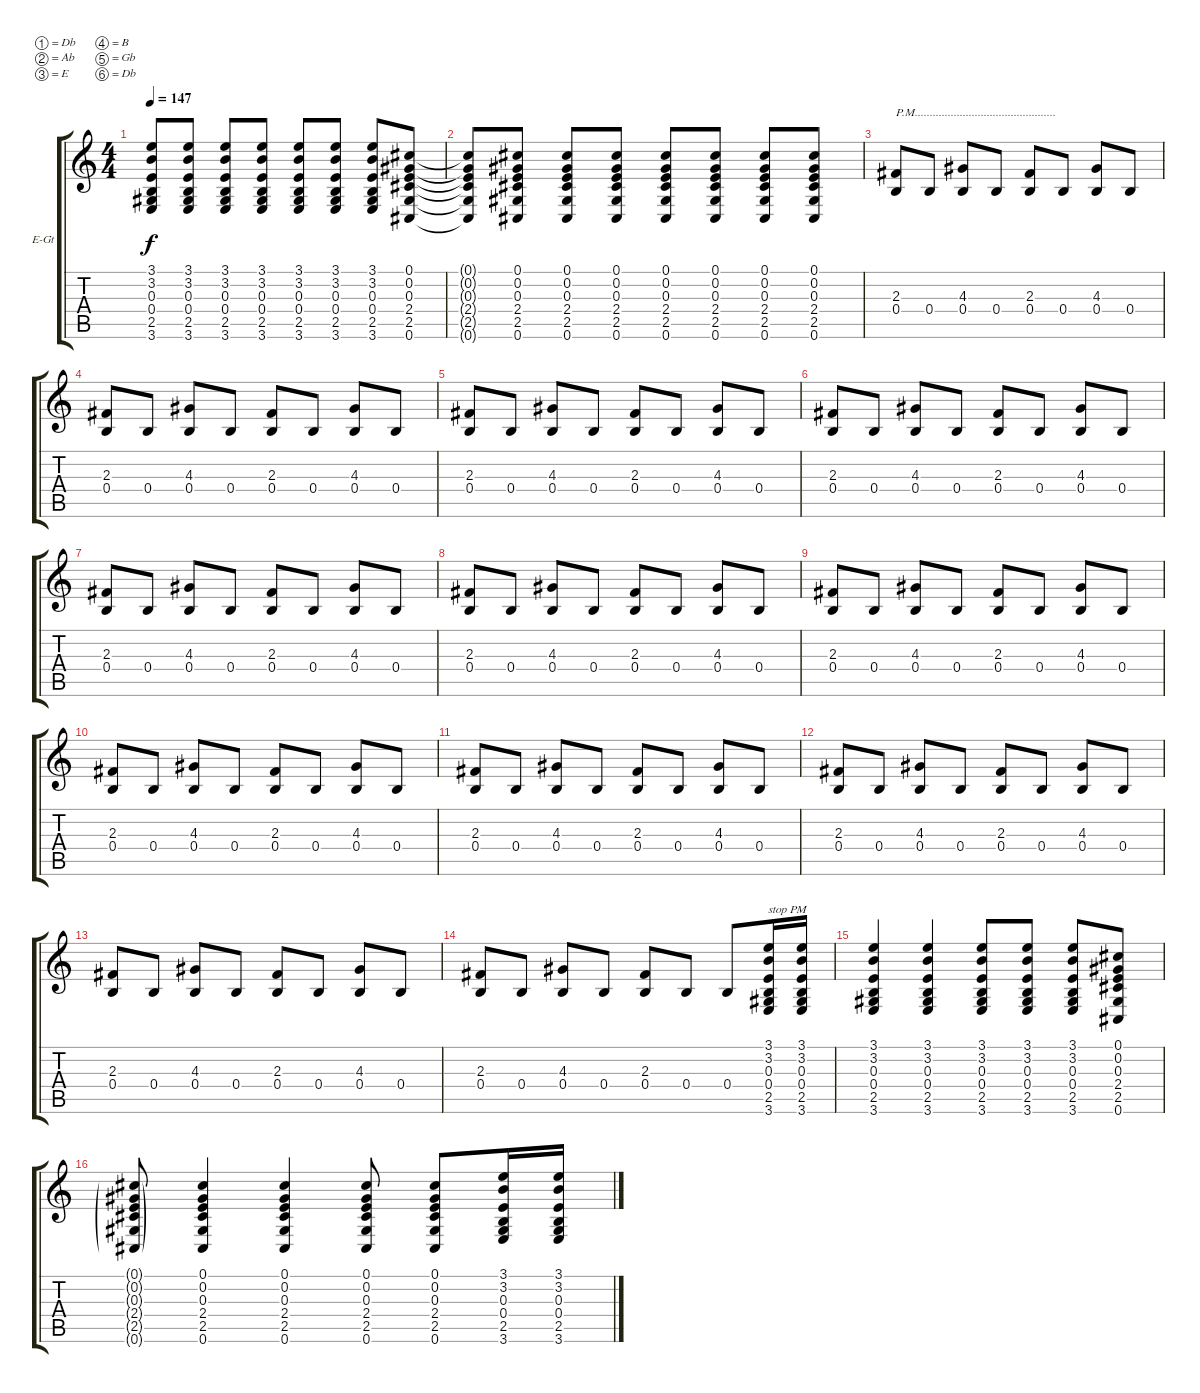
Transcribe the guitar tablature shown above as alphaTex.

\bracketExtendMode groupsimilarinstruments
\firstSystemTrackNameOrientation horizontal
\otherSystemsTrackNameOrientation horizontal
\track ("Guitar 1" "E-Gt") {instrument electricguitarclean}
\staff {score tabs}
\tuning (Db4 Ab3 E3 B2 Gb2 Db2)
\ts (4 4)
\tempo 147
\clef g2
\ks c
(3.1{t} 3.2{t} 0.3{t} 0.4{t} 2.5{t} 3.6{t}).8{dy f} (3.1 3.2 0.3 0.4 2.5 3.6).8 (3.1 3.2 0.3 0.4 2.5 3.6).8 (3.1 3.2 0.3 0.4 2.5 3.6).8 (3.1 3.2 0.3 0.4 2.5 3.6).8 (3.1 3.2 0.3 0.4 2.5 3.6).8 (3.1 3.2 0.3 0.4 2.5 3.6).8 (0.1 0.2 0.3 2.4 2.5 0.6).8 |
(0.1{t} 0.2{t} 0.3{t} 2.4{t} 2.5{t} 0.6{t}).8 (0.1 0.2 0.3 2.4 2.5 0.6).8 (0.1 0.2 0.3 2.4 2.5 0.6).8 (0.1 0.2 0.3 2.4 2.5 0.6).8 (0.1 0.2 0.3 2.4 2.5 0.6).8 (0.1 0.2 0.3 2.4 2.5 0.6).8 (0.1 0.2 0.3 2.4 2.5 0.6).8 (0.1 0.2 0.3 2.4 2.5 0.6).8 |
(2.3 0.4).8{txt "P.M..............................................."} 0.4.8 (4.3 0.4).8 0.4.8 (2.3 0.4).8 0.4.8 (4.3 0.4).8 0.4.8 |
(2.3 0.4).8 0.4.8 (4.3 0.4).8 0.4.8 (2.3 0.4).8 0.4.8 (4.3 0.4).8 0.4.8 |
(2.3 0.4).8 0.4.8 (4.3 0.4).8 0.4.8 (2.3 0.4).8 0.4.8 (4.3 0.4).8 0.4.8 |
(2.3 0.4).8 0.4.8 (4.3 0.4).8 0.4.8 (2.3 0.4).8 0.4.8 (4.3 0.4).8 0.4.8 |
(2.3 0.4).8 0.4.8 (4.3 0.4).8 0.4.8 (2.3 0.4).8 0.4.8 (4.3 0.4).8 0.4.8 |
(2.3 0.4).8 0.4.8 (4.3 0.4).8 0.4.8 (2.3 0.4).8 0.4.8 (4.3 0.4).8 0.4.8 |
(2.3 0.4).8 0.4.8 (4.3 0.4).8 0.4.8 (2.3 0.4).8 0.4.8 (4.3 0.4).8 0.4.8 |
(2.3 0.4).8 0.4.8 (4.3 0.4).8 0.4.8 (2.3 0.4).8 0.4.8 (4.3 0.4).8 0.4.8 |
(2.3 0.4).8 0.4.8 (4.3 0.4).8 0.4.8 (2.3 0.4).8 0.4.8 (4.3 0.4).8 0.4.8 |
(2.3 0.4).8 0.4.8 (4.3 0.4).8 0.4.8 (2.3 0.4).8 0.4.8 (4.3 0.4).8 0.4.8 |
(2.3 0.4).8 0.4.8 (4.3 0.4).8 0.4.8 (2.3 0.4).8 0.4.8 (4.3 0.4).8 0.4.8 |
(2.3 0.4).8 0.4.8 (4.3 0.4).8 0.4.8 (2.3 0.4).8 0.4.8 0.4.8 (3.1 3.2 0.3 0.4 2.5 3.6).16{txt "stop PM"} (3.1 3.2 0.3 0.4 2.5 3.6).16 |
(3.1 3.2 0.3 0.4 2.5 3.6).4 (3.1 3.2 0.3 0.4 2.5 3.6).4 (3.1 3.2 0.3 0.4 2.5 3.6).8 (3.1 3.2 0.3 0.4 2.5 3.6).8 (3.1 3.2 0.3 0.4 2.5 3.6).8 (0.1 0.2 0.3 2.4 2.5 0.6).8 |
(0.1{g} 0.2{g} 0.3{g} 2.4{g} 2.5{g} 0.6{g}).8 (0.1 0.2 0.3 2.4 2.5 0.6).4 (0.1 0.2 0.3 2.4 2.5 0.6).4 (0.1 0.2 0.3 2.4 2.5 0.6).8 (0.1 0.2 0.3 2.4 2.5 0.6).8 (3.1 3.2 0.3 0.4 2.5 3.6).16 (3.1 3.2 0.3 0.4 2.5 3.6).16
